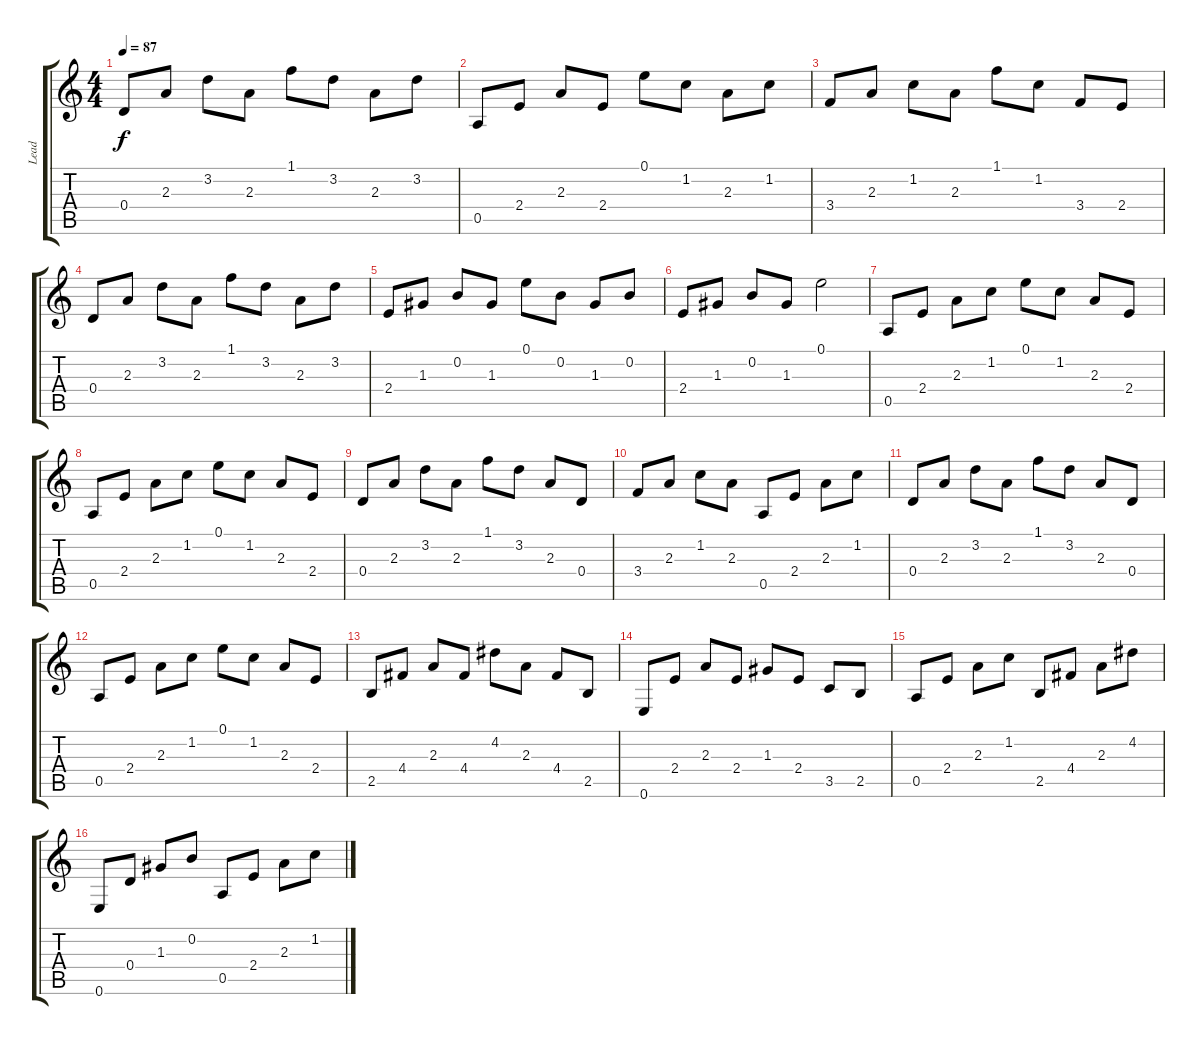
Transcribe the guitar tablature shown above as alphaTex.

\track ("Lead" "Lead") {instrument electricguitarclean}
\staff {score tabs}
\tuning (E4 B3 G3 D3 A2 E2) {hide}
\ts (4 4)
\tempo 87
\clef g2
\ks c
0.4.8{dy f} 2.3.8 3.2.8 2.3.8 1.1.8 3.2.8 2.3.8 3.2.8 |
0.5.8 2.4.8 2.3.8 2.4.8 0.1.8 1.2.8 2.3.8 1.2.8 |
3.4.8 2.3.8 1.2.8 2.3.8 1.1.8 1.2.8 3.4.8 2.4.8 |
0.4.8 2.3.8 3.2.8 2.3.8 1.1.8 3.2.8 2.3.8 3.2.8 |
2.4.8 1.3.8 0.2.8 1.3.8 0.1.8 0.2.8 1.3.8 0.2.8 |
2.4.8 1.3.8 0.2.8 1.3.8 0.1.2 |
0.5.8 2.4.8 2.3.8 1.2.8 0.1.8 1.2.8 2.3.8 2.4.8 |
0.5.8 2.4.8 2.3.8 1.2.8 0.1.8 1.2.8 2.3.8 2.4.8 |
0.4.8 2.3.8 3.2.8 2.3.8 1.1.8 3.2.8 2.3.8 0.4.8 |
3.4.8 2.3.8 1.2.8 2.3.8 0.5.8 2.4.8 2.3.8 1.2.8 |
0.4.8 2.3.8 3.2.8 2.3.8 1.1.8 3.2.8 2.3.8 0.4.8 |
0.5.8 2.4.8 2.3.8 1.2.8 0.1.8 1.2.8 2.3.8 2.4.8 |
2.5.8 4.4.8 2.3.8 4.4.8 4.2.8 2.3.8 4.4.8 2.5.8 |
0.6.8 2.4.8 2.3.8 2.4.8 1.3.8 2.4.8 3.5.8 2.5.8 |
0.5.8 2.4.8 2.3.8 1.2.8 2.5.8 4.4.8 2.3.8 4.2.8 |
0.6.8 0.4.8 1.3.8 0.2.8 0.5.8 2.4.8 2.3.8 1.2.8
